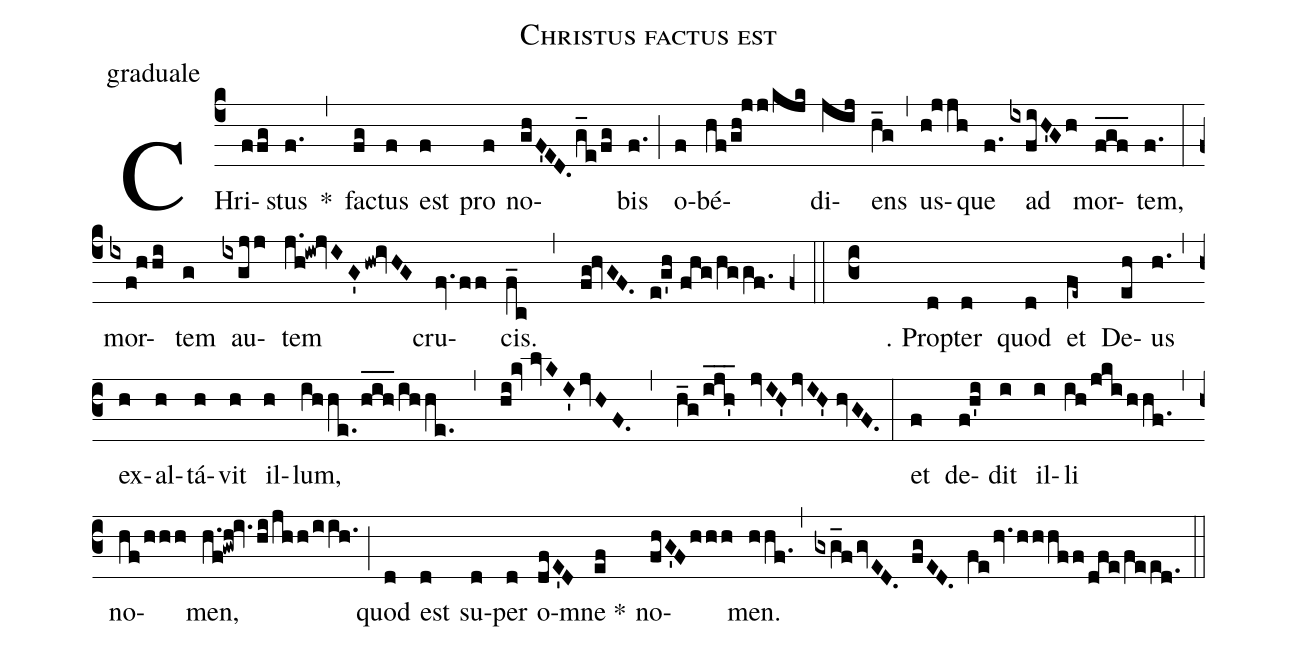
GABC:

name:Christus factus est;
office-part:graduale;
%%
(c4) CHri(ffg)stus(f.) *(,)
fa(fg)ctus(f) est(f) pro(f) no(ghF'ED.g_e/fg)bis(f.) (;)
o(f)bé(hf/gh!jj/kjk)di(jij)ens(h_g) (,)
us(h!jjh)que(f.) ad(ixfiH'Gh) mor(fgf___)tem,(f.) (:)
mor(ixf!hhi)tem(g) au(ixgjj)tem(j.h!iw!jvIG'hw!ivHG) cru(fv.ff)cis.(f_c,fg!hvGF. e!g'h//fhg/hggf.) ( z0::c3)

℣. Pro(d)pter(d) quod(d) et(fe~) De(eh)us(h.) (,)
ex(h)al(h)tá(h)vit(h) il(h)lum,(ihhe./hih___/ihhe.,hi!kv//lvKI'jvHF.,h_g/ijh'___ jvIH'jvIH'//hvGF.) (:)
et(f) de(f!h'i)dit(i) il(i)li(ih/jki/hhf.) (,)
no(hf/hhh)men,(h.f!gwh!iv.hi/jhh/iih.) (;)
quod(d) est(d) su(d)per(d) o(dfE'D)mne *(ef) no(fhG'Fhhh)men.(hhf.,gxg_fgvED. fgED. fehv.hhhff/dfe/feed.) (::)
